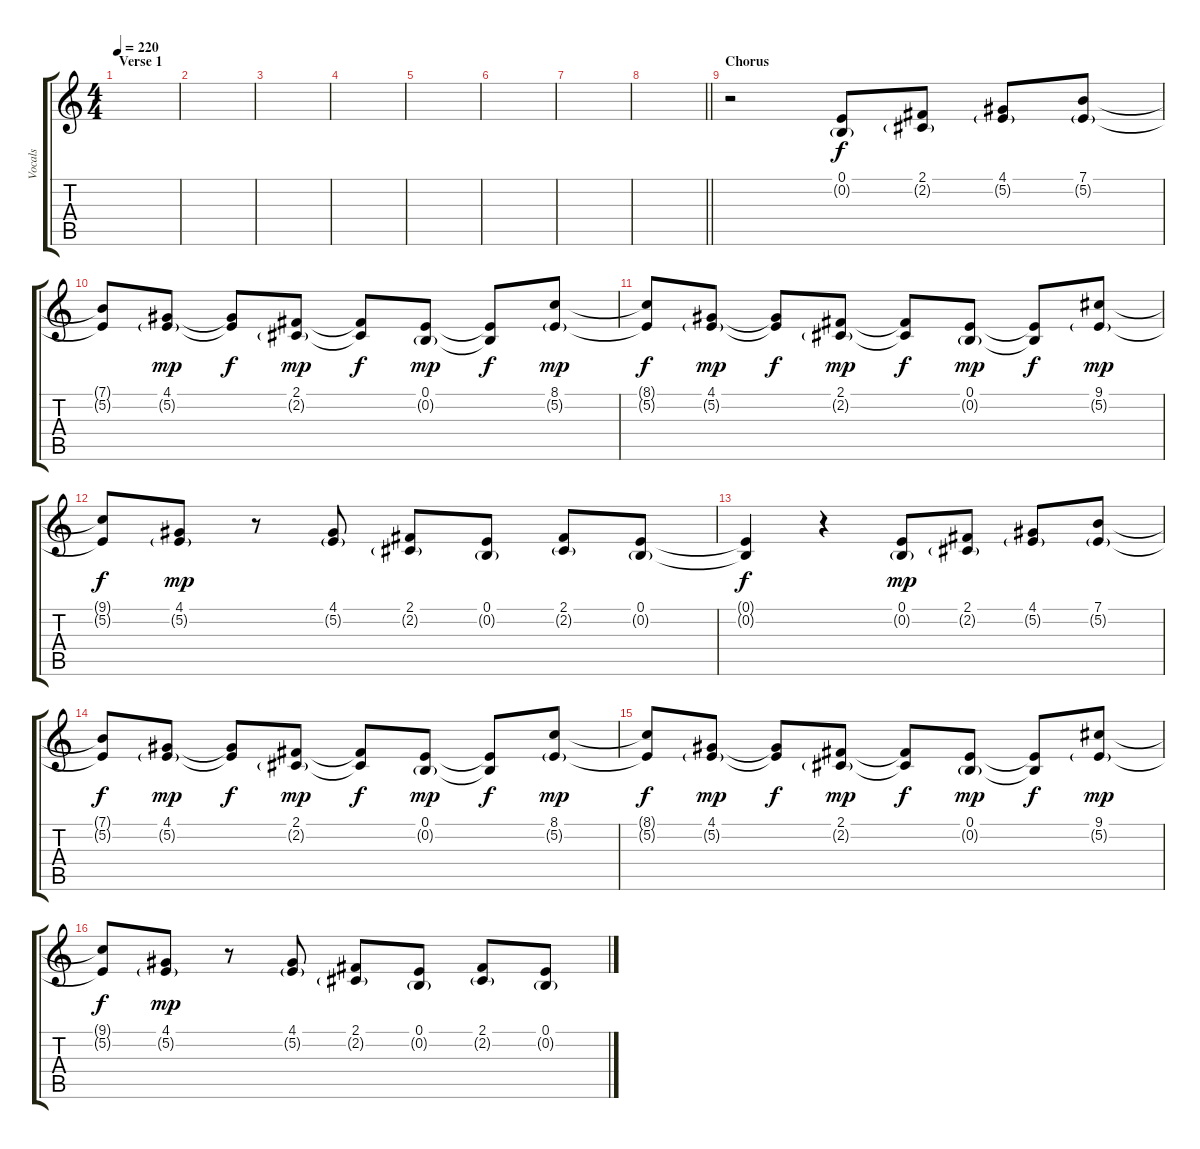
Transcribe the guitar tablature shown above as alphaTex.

\track ("Vocals" "Vocals") {instrument clarinet}
\staff {score tabs}
\tuning (E4 B3 G3 D3 A2 E2) {hide}
\ts (4 4)
\section ("" "Verse 1")
\tempo 220
\clef g2
\ks c
|
|
|
|
|
|
|
\barLineRight lightlight
|
\section ("" "Chorus")
r.2 (0.1 0.2{g}).8 (2.1 2.2{g}).8 (4.1 5.2{g}).8 (7.1 5.2{g}).8 |
(7.1{t} 5.2{t}).8{dy f} (4.1 5.2{g}).8{dy mp} (4.1{t} 5.2{t}).8{dy f} (2.1 2.2{g}).8{dy mp} (2.1{t} 2.2{t}).8{dy f} (0.1 0.2{g}).8{dy mp} (0.1{t} 0.2{t}).8{dy f} (8.1 5.2{g}).8{dy mp} |
(8.1{t} 5.2{t}).8{dy f} (4.1 5.2{g}).8{dy mp} (4.1{t} 5.2{t}).8{dy f} (2.1 2.2{g}).8{dy mp} (2.1{t} 2.2{t}).8{dy f} (0.1 0.2{g}).8{dy mp} (0.1{t} 0.2{t}).8{dy f} (9.1 5.2{g}).8{dy mp} |
(9.1{t} 5.2{t}).8{dy f} (4.1 5.2{g}).8{dy mp} r.8 (4.1 5.2{g}).8 (2.1 2.2{g}).8 (0.1 0.2{g}).8 (2.1 2.2{g}).8 (0.1 0.2{g}).8 |
(0.1{t} 0.2{t}).4{dy f} r.4 (0.1 0.2{g}).8{dy mp} (2.1 2.2{g}).8 (4.1 5.2{g}).8 (7.1 5.2{g}).8 |
(7.1{t} 5.2{t}).8{dy f} (4.1 5.2{g}).8{dy mp} (4.1{t} 5.2{t}).8{dy f} (2.1 2.2{g}).8{dy mp} (2.1{t} 2.2{t}).8{dy f} (0.1 0.2{g}).8{dy mp} (0.1{t} 0.2{t}).8{dy f} (8.1 5.2{g}).8{dy mp} |
(8.1{t} 5.2{t}).8{dy f} (4.1 5.2{g}).8{dy mp} (4.1{t} 5.2{t}).8{dy f} (2.1 2.2{g}).8{dy mp} (2.1{t} 2.2{t}).8{dy f} (0.1 0.2{g}).8{dy mp} (0.1{t} 0.2{t}).8{dy f} (9.1 5.2{g}).8{dy mp} |
(9.1{t} 5.2{t}).8{dy f} (4.1 5.2{g}).8{dy mp} r.8 (4.1 5.2{g}).8 (2.1 2.2{g}).8 (0.1 0.2{g}).8 (2.1 2.2{g}).8 (0.1 0.2{g}).8
